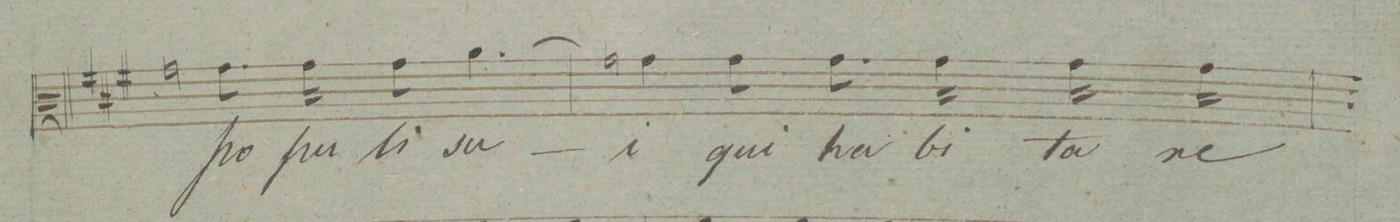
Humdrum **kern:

**kern	**text	**dynam
*I"Alto.	*	*
*clefC3	*	*
*k[f#c#g#]	*	*
*M6/8	*	*
8.gn\	po-	.
16g\	-pu-	.
8g\	-li	.
(4.a\	su-	.
=35	=35	=35
4gn\)	-i	.
8g\	qui	.
8.g\	ha-	.
16g\	-bi-	.
16g\	-ta-	.
16g\	-re	.
=36	=36	=36
*-	*-	*-
